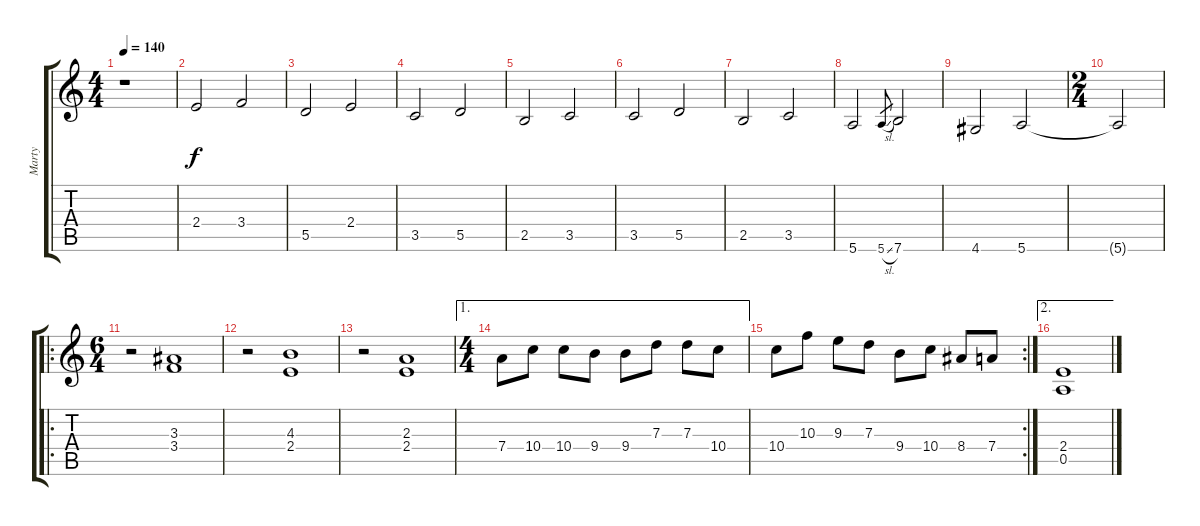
\track ("Marty" "Marty") {instrument distortionguitar}
\staff {score tabs}
\tuning (E4 B3 G3 D3 A2 E2) {hide}
\ts (4 4)
\tempo 140
\clef g2
\ks c
r.1{dy f instrument distortionguitar} |
2.4.2 3.4.2 |
5.5.2 2.4.2 |
3.5.2 5.5.2 |
2.5.2 3.5.2 |
3.5.2 5.5.2 |
2.5.2 3.5.2 |
5.6.2 5.6{sl}.8{gr} 7.6.2 |
4.6.2 5.6.2 |
\ts (2 4)
5.6{t}.2 |
\ro
\ts (6 4)
r.2 (3.3 3.4).1 |
r.2 (4.3 2.4).1 |
r.2 (2.3 2.4).1 |
\ae 1
\ts (4 4)
7.4.8 10.4.8 10.4.8 9.4.8 9.4.8 7.3.8 7.3.8 10.4.8 |
\rc 2
10.4.8 10.3.8 9.3.8 7.3.8 9.4.8 10.4.8 8.4.8 7.4.8 |
\ae 2
(2.4 0.5).1
